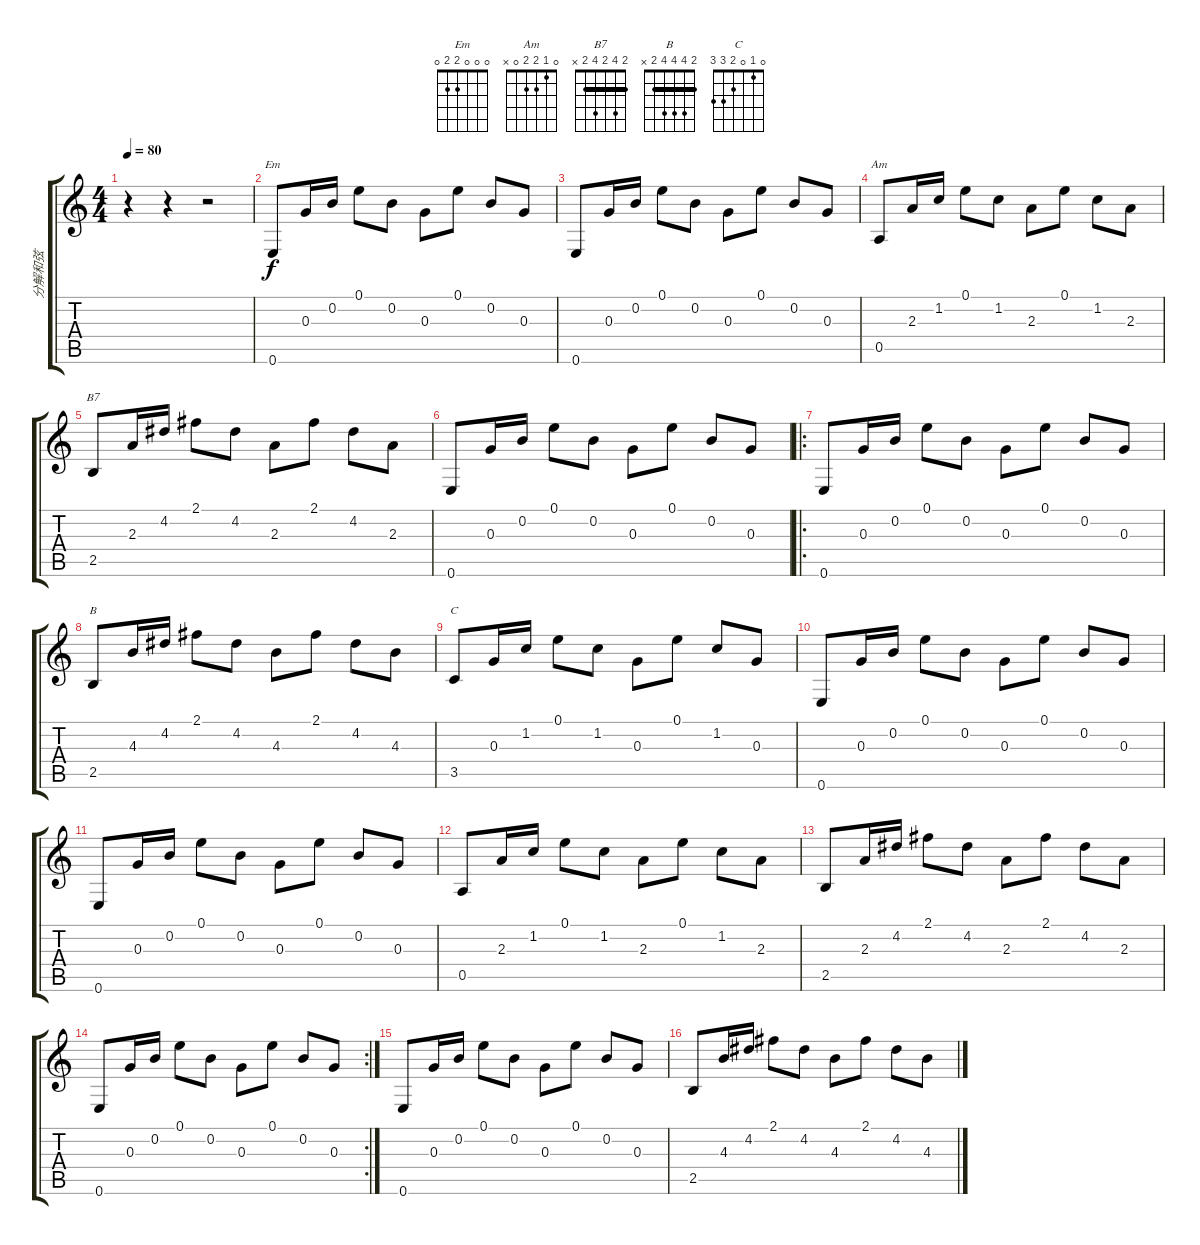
\track ("分解和弦" "分解和弦") {instrument electricguitarclean}
\staff {score tabs}
\tuning (E4 B3 G3 D3 A2 E2) {hide}
\chord ("Em" 0 0 0 2 2 0)
\chord ("Am" 0 1 2 2 0 x)
\chord ("B7" 2 4 2 4 2 x) {barre 2}
\chord ("B" 2 4 4 4 2 x) {barre 2}
\chord ("C" 0 1 0 2 3 3)
\ts (4 4)
\tempo 80
\clef g2
\ks c
r.4{dy f instrument electricguitarclean} r.4 r.2 |
0.6.8{ch "Em"} 0.3.16 0.2.16 0.1.8 0.2.8 0.3.8 0.1.8 0.2.8 0.3.8 |
0.6.8 0.3.16 0.2.16 0.1.8 0.2.8 0.3.8 0.1.8 0.2.8 0.3.8 |
0.5.8{ch "Am"} 2.3.16 1.2.16 0.1.8 1.2.8 2.3.8 0.1.8 1.2.8 2.3.8 |
2.5.8{ch "B7"} 2.3.16 4.2.16 2.1.8 4.2.8 2.3.8 2.1.8 4.2.8 2.3.8 |
0.6.8 0.3.16 0.2.16 0.1.8 0.2.8 0.3.8 0.1.8 0.2.8 0.3.8 |
\ro
0.6.8 0.3.16 0.2.16 0.1.8 0.2.8 0.3.8 0.1.8 0.2.8 0.3.8 |
2.5.8{ch "B"} 4.3.16 4.2.16 2.1.8 4.2.8 4.3.8 2.1.8 4.2.8 4.3.8 |
3.5.8{ch "C"} 0.3.16 1.2.16 0.1.8 1.2.8 0.3.8 0.1.8 1.2.8 0.3.8 |
0.6.8 0.3.16 0.2.16 0.1.8 0.2.8 0.3.8 0.1.8 0.2.8 0.3.8 |
0.6.8 0.3.16 0.2.16 0.1.8 0.2.8 0.3.8 0.1.8 0.2.8 0.3.8 |
0.5.8 2.3.16 1.2.16 0.1.8 1.2.8 2.3.8 0.1.8 1.2.8 2.3.8 |
2.5.8 2.3.16 4.2.16 2.1.8 4.2.8 2.3.8 2.1.8 4.2.8 2.3.8 |
\rc 2
0.6.8 0.3.16 0.2.16 0.1.8 0.2.8 0.3.8 0.1.8 0.2.8 0.3.8 |
0.6.8 0.3.16 0.2.16 0.1.8 0.2.8 0.3.8 0.1.8 0.2.8 0.3.8 |
2.5.8 4.3.16 4.2.16 2.1.8 4.2.8 4.3.8 2.1.8 4.2.8 4.3.8
